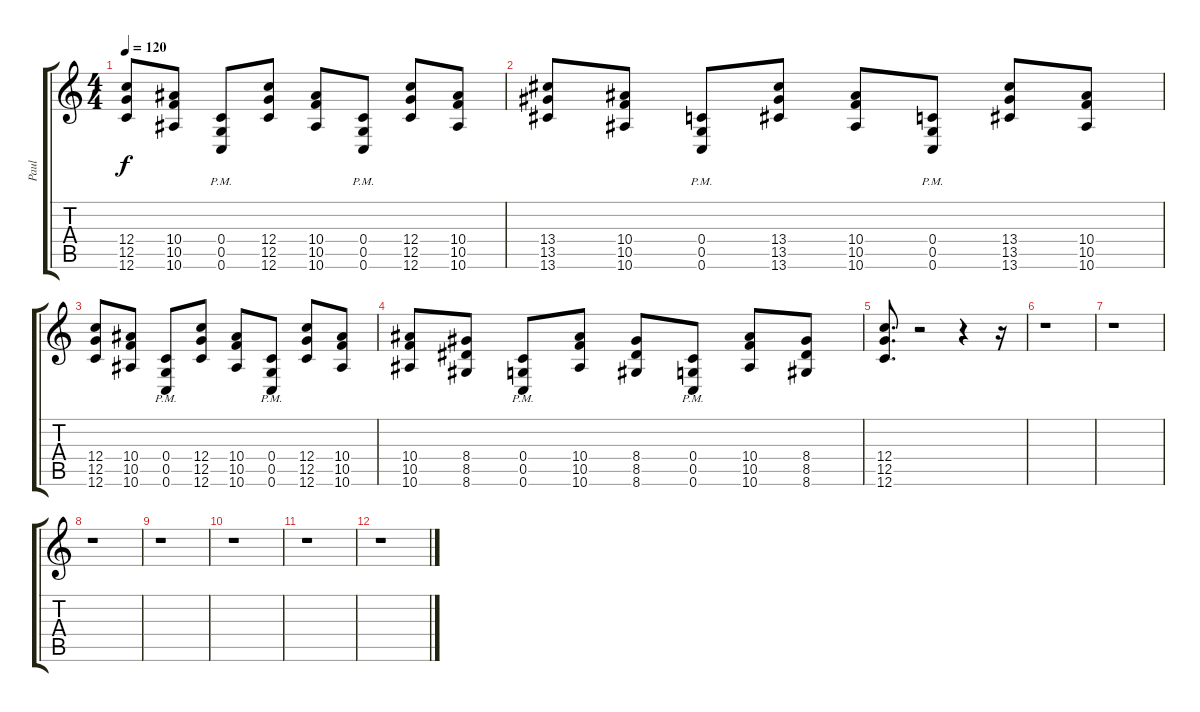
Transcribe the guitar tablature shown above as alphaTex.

\track ("Paul" "Paul") {instrument overdrivenguitar}
\staff {score tabs}
\tuning (D4 A3 F3 C3 G2 C2) {hide}
\ts (4 4)
\tempo 120
\clef g2
\ks c
(12.4 12.5 12.6).8{dy f} (10.4 10.5 10.6).8 (0.4{pm} 0.5 0.6).8 (12.4 12.5 12.6).8 (10.4 10.5 10.6).8 (0.4{pm} 0.5 0.6).8 (12.4 12.5 12.6).8 (10.4 10.5 10.6).8 |
(13.4 13.5 13.6).8 (10.4 10.5 10.6).8 (0.4{pm} 0.5 0.6).8 (13.4 13.5 13.6).8 (10.4 10.5 10.6).8 (0.4{pm} 0.5 0.6).8 (13.4 13.5 13.6).8 (10.4 10.5 10.6).8 |
(12.4 12.5 12.6).8 (10.4 10.5 10.6).8 (0.4{pm} 0.5 0.6).8 (12.4 12.5 12.6).8 (10.4 10.5 10.6).8 (0.4{pm} 0.5 0.6).8 (12.4 12.5 12.6).8 (10.4 10.5 10.6).8 |
(10.4 10.5 10.6).8 (8.4 8.5 8.6).8 (0.4{pm} 0.5 0.6).8 (10.4 10.5 10.6).8 (8.4 8.5 8.6).8 (0.4{pm} 0.5 0.6).8 (10.4 10.5 10.6).8 (8.4 8.5 8.6).8 |
(12.4 12.5 12.6).8{d} r.2 r.4 r.16 |
r.1 |
r.1 |
r.1 |
r.1 |
r.1 |
r.1 |
r.1
